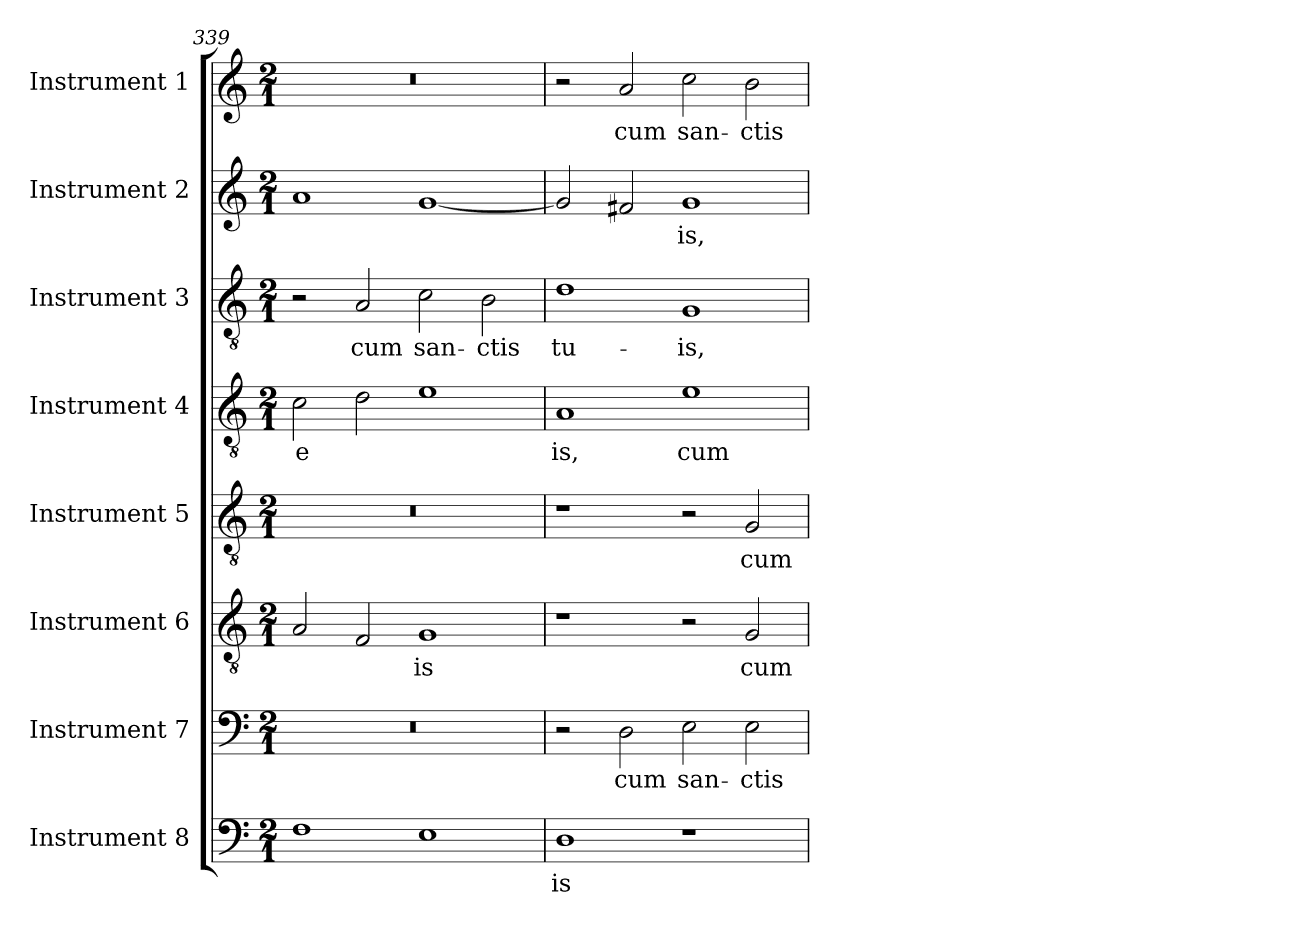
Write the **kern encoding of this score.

**kern	**text	**kern	**text	**kern	**text	**kern	**text	**kern	**text	**kern	**text	**kern	**text	**kern	**text
*part8	*part8	*part7	*part7	*part6	*part6	*part5	*part5	*part4	*part4	*part3	*part3	*part2	*part2	*part1	*part1
*staff8	*staff8	*staff7	*staff7	*staff6	*staff6	*staff5	*staff5	*staff4	*staff4	*staff3	*staff3	*staff2	*staff2	*staff1	*staff1
*I"Instrument 8	*	*I"Instrument 7	*	*I"Instrument 6	*	*I"Instrument 5	*	*I"Instrument 4	*	*I"Instrument 3	*	*I"Instrument 2	*	*I"Instrument 1	*
*clefF4	*	*clefF4	*	*clefGv2	*	*clefGv2	*	*clefGv2	*	*clefGv2	*	*clefG2	*	*clefG2	*
*k[]	*	*k[]	*	*k[]	*	*k[]	*	*k[]	*	*k[]	*	*k[]	*	*k[]	*
*C:	*	*C:	*	*C:	*	*C:	*	*C:	*	*C:	*	*C:	*	*C:	*
*M2/1	*	*M2/1	*	*M2/1	*	*M2/1	*	*M2/1	*	*M2/1	*	*M2/1	*	*M2/1	*
=339	=339	=339	=339	=339	=339	=339	=339	=339	=339	=339	=339	=339	=339	=339	=339
!	!LO:LY:b:cj	!	!	!	!LO:LY:b:cj	!	!	!	!LO:LY:b:cj	!	!	!	!LO:LY:b:cj	!	!
1F	--	0r	.	2A/	--	0r	.	2c\	e-	2r	.	1a	--	0r	.
!	!	!	!	!	!LO:LY:b:cj	!	!	!	!LO:LY:b:cj	!	!LO:LY:b:cj	!	!	!	!
.	.	.	.	2F/	--	.	.	2d\	--	2A/	cum	.	.	.	.
!	!LO:LY:b:cj	!	!	!	!LO:LY:b:cj	!	!	!	!LO:LY:b:cj	!	!LO:LY:b:cj	!	!LO:LY:b:cj	!	!
1E	--	.	.	1G	-is	.	.	1e	--	2c\	san-	[<1g	--	.	.
!	!	!	!	!	!	!	!	!	!	!	!LO:LY:b:cj	!	!	!	!
.	.	.	.	.	.	.	.	.	.	2B\	-ctis	.	.	.	.
=340	=340	=340	=340	=340	=340	=340	=340	=340	=340	=340	=340	=340	=340	=340	=340
!	!LO:LY:b:cj	!	!	!	!	!	!	!	!LO:LY:b:cj	!	!LO:LY:b:cj	!	!LO:LY:b:cj	!	!
1D	-is	2r	.	1r	.	1r	.	1A	-is,	1d	tu-	2g/]	--	2r	.
!	!	!	!LO:LY:b:cj	!	!	!	!	!	!	!	!	!	!LO:LY:b:cj	!	!LO:LY:b:cj
.	.	2D\	cum	.	.	.	.	.	.	.	.	2f#X/	--	2a/	cum
!	!	!	!LO:LY:b:cj	!	!	!	!	!	!LO:LY:b:cj	!	!LO:LY:b:cj	!	!LO:LY:b:cj	!	!LO:LY:b:cj
1r	.	2E\	san-	2r	.	2r	.	1e	cum	1G	-is,	1g	-is,	2cc\	san-
!	!	!	!LO:LY:b:cj	!	!LO:LY:b:cj	!	!LO:LY:b:cj	!	!	!	!	!	!	!	!LO:LY:b:cj
.	.	2E\	-ctis	2G/	cum	2G/	cum	.	.	.	.	.	.	2b\	-ctis
=	=	=	=	=	=	=	=	=	=	=	=	=	=	=	=
*-	*-	*-	*-	*-	*-	*-	*-	*-	*-	*-	*-	*-	*-	*-	*-
